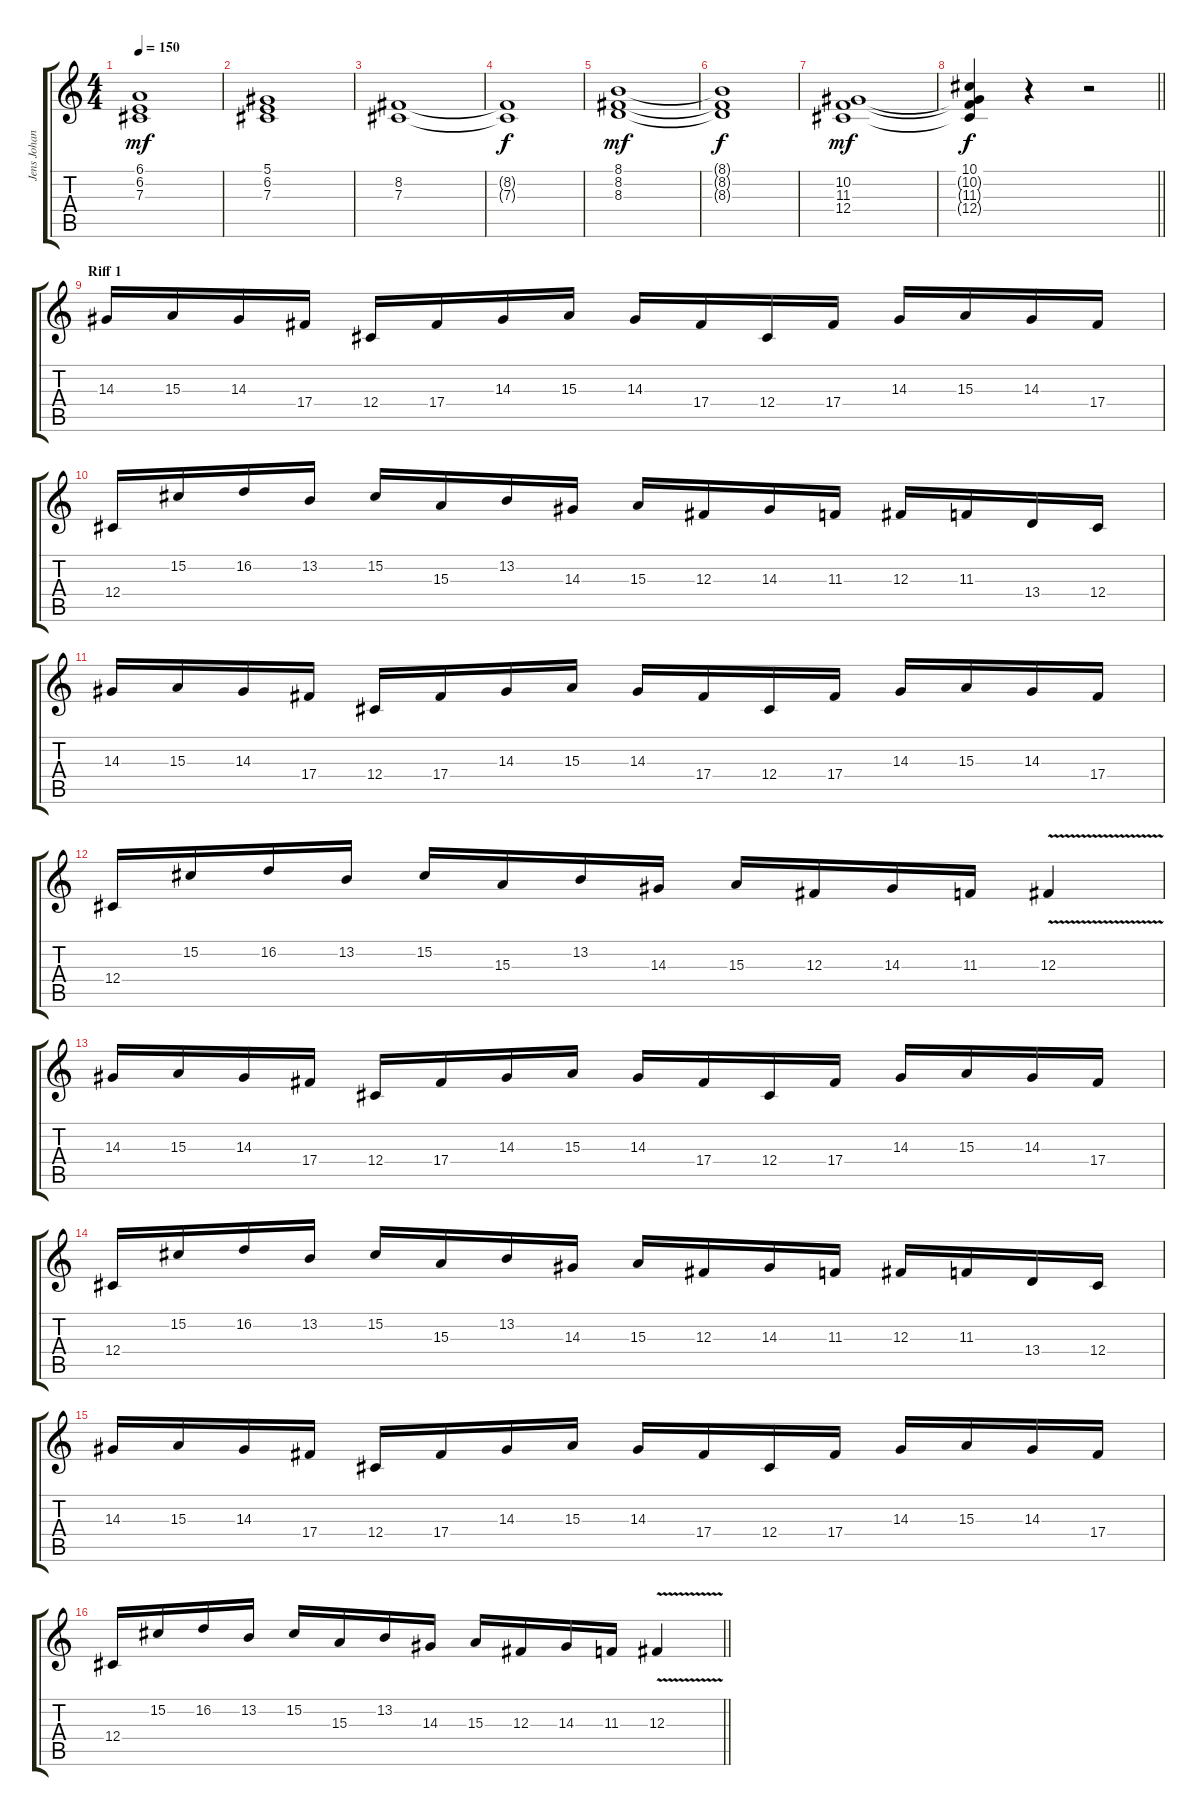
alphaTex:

\track ("Jens Johannson" "Jens Johan") {instrument harpsichord}
\staff {score tabs}
\tuning (Eb4 Bb3 Gb3 Db3 Ab2 Eb2) {hide}
\ts (4 4)
\tempo 150
\clef g2
\ks c
(6.1 6.2 7.3).1{dy mf} |
(5.1 6.2 7.3).1 |
(8.2 7.3).1 |
(8.2{t} 7.3{t}).1{dy f} |
(8.1 8.2 8.3).1{dy mf} |
(8.1{t} 8.2{t} 8.3{t}).1{dy f} |
(10.2 11.3 12.4).1{dy mf} |
\barLineRight lightlight
(10.1 10.2{t} 11.3{t} 12.4{t}).4{dy f} r.4 r.2 |
\section ("" "Riff 1")
14.3.16{volume 16 instrument harpsichord} 15.3.16 14.3.16 17.4.16 12.4.16 17.4.16 14.3.16 15.3.16 14.3.16 17.4.16 12.4.16 17.4.16 14.3.16 15.3.16 14.3.16 17.4.16 |
12.4.16 15.2.16 16.2.16 13.2.16 15.2.16 15.3.16 13.2.16 14.3.16 15.3.16 12.3.16 14.3.16 11.3.16 12.3.16 11.3.16 13.4.16 12.4.16 |
14.3.16 15.3.16 14.3.16 17.4.16 12.4.16 17.4.16 14.3.16 15.3.16 14.3.16 17.4.16 12.4.16 17.4.16 14.3.16 15.3.16 14.3.16 17.4.16 |
12.4.16 15.2.16 16.2.16 13.2.16 15.2.16 15.3.16 13.2.16 14.3.16 15.3.16 12.3.16 14.3.16 11.3.16 12.3{v}.4 |
14.3.16 15.3.16 14.3.16 17.4.16 12.4.16 17.4.16 14.3.16 15.3.16 14.3.16 17.4.16 12.4.16 17.4.16 14.3.16 15.3.16 14.3.16 17.4.16 |
12.4.16 15.2.16 16.2.16 13.2.16 15.2.16 15.3.16 13.2.16 14.3.16 15.3.16 12.3.16 14.3.16 11.3.16 12.3.16 11.3.16 13.4.16 12.4.16 |
14.3.16 15.3.16 14.3.16 17.4.16 12.4.16 17.4.16 14.3.16 15.3.16 14.3.16 17.4.16 12.4.16 17.4.16 14.3.16 15.3.16 14.3.16 17.4.16 |
\barLineRight lightlight
12.4.16 15.2.16 16.2.16 13.2.16 15.2.16 15.3.16 13.2.16 14.3.16 15.3.16 12.3.16 14.3.16 11.3.16 12.3{v}.4
